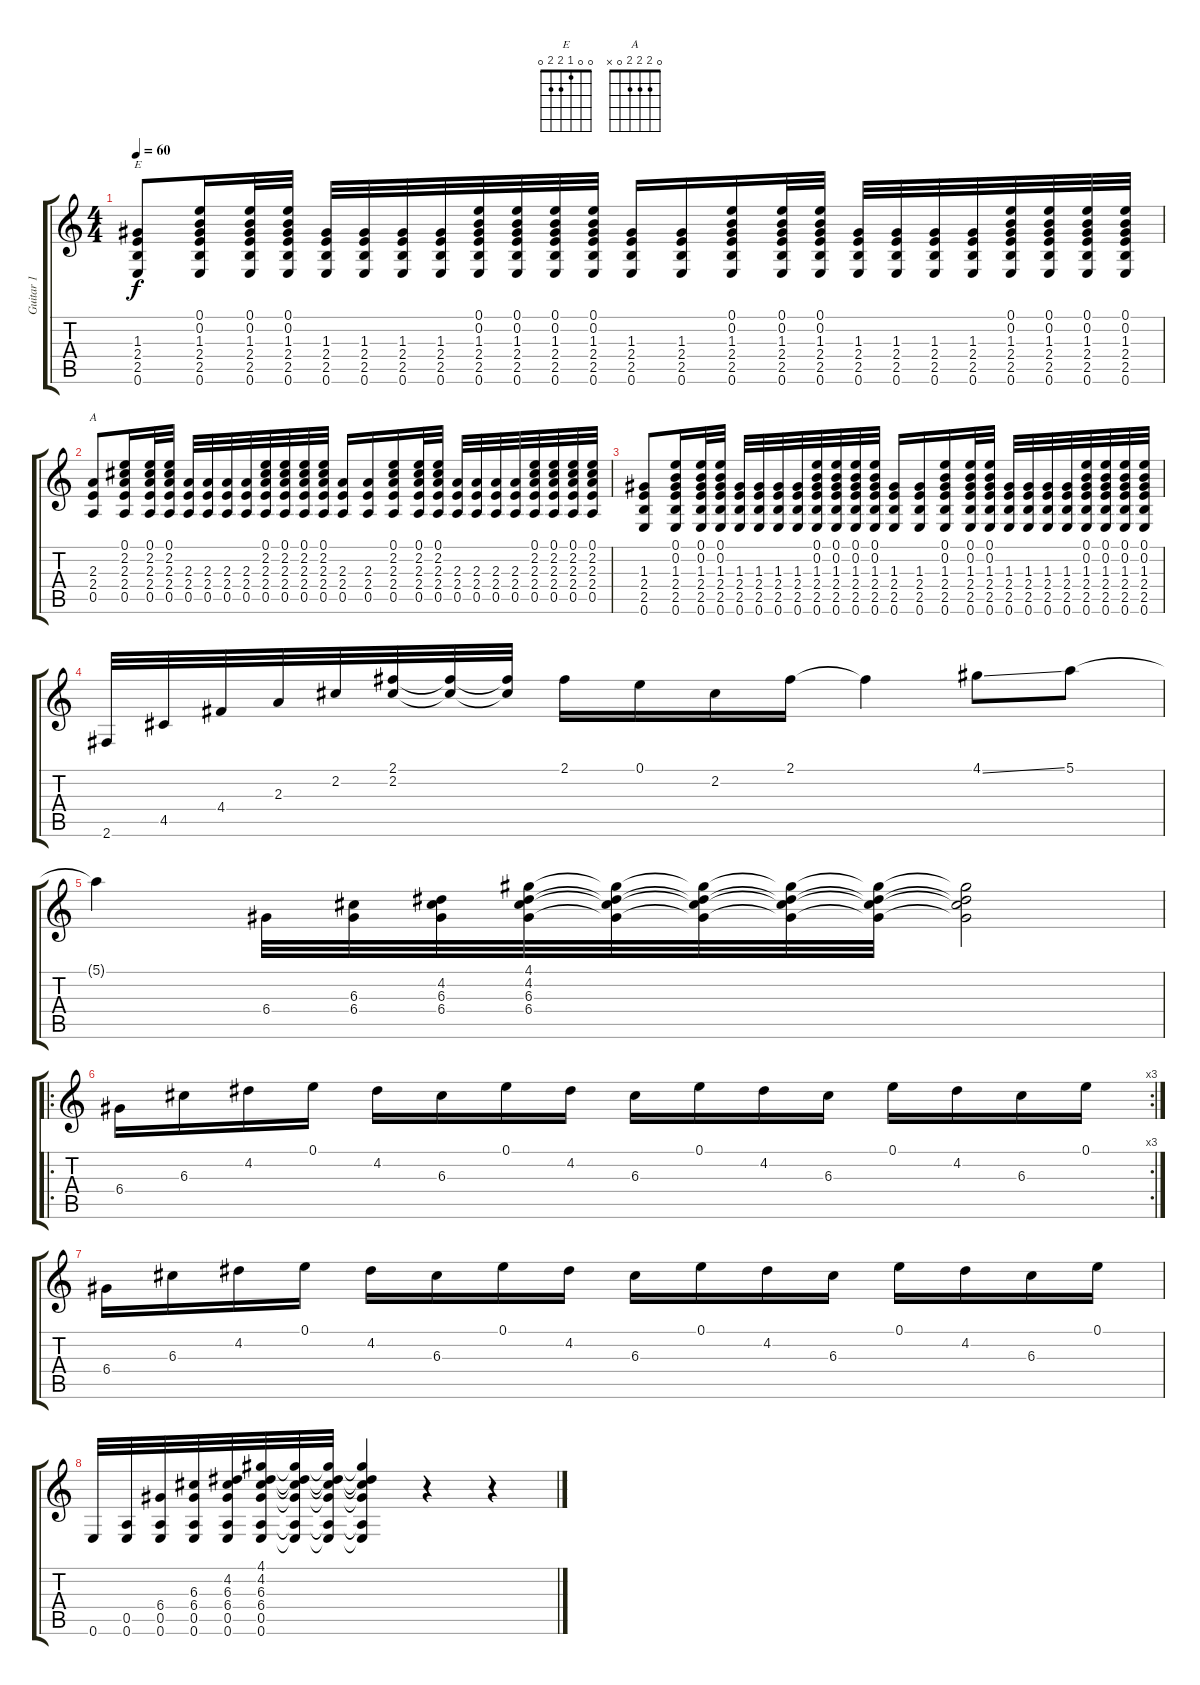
\track ("Guitar 1" "Guitar 1") {instrument acousticguitarnylon}
\staff {score tabs}
\tuning (E4 B3 G3 D3 A2 E2) {hide}
\chord ("E" 0 0 1 2 2 0)
\chord ("A" 0 2 2 2 0 x)
\ts (4 4)
\tempo 60
\clef g2
\ks c
(1.3 2.4 2.5 0.6).8{ch "E" dy f} (0.1 0.2 1.3 2.4 2.5 0.6).16 (0.1 0.2 1.3 2.4 2.5 0.6).32 (0.1 0.2 1.3 2.4 2.5 0.6).32 (1.3 2.4 2.5 0.6).32 (1.3 2.4 2.5 0.6).32 (1.3 2.4 2.5 0.6).32 (1.3 2.4 2.5 0.6).32 (0.1 0.2 1.3 2.4 2.5 0.6).32 (0.1 0.2 1.3 2.4 2.5 0.6).32 (0.1 0.2 1.3 2.4 2.5 0.6).32 (0.1 0.2 1.3 2.4 2.5 0.6).32 (1.3 2.4 2.5 0.6).16 (1.3 2.4 2.5 0.6).16 (0.1 0.2 1.3 2.4 2.5 0.6).16 (0.1 0.2 1.3 2.4 2.5 0.6).32 (0.1 0.2 1.3 2.4 2.5 0.6).32 (1.3 2.4 2.5 0.6).32 (1.3 2.4 2.5 0.6).32 (1.3 2.4 2.5 0.6).32 (1.3 2.4 2.5 0.6).32 (0.1 0.2 1.3 2.4 2.5 0.6).32 (0.1 0.2 1.3 2.4 2.5 0.6).32 (0.1 0.2 1.3 2.4 2.5 0.6).32 (0.1 0.2 1.3 2.4 2.5 0.6).32 |
(2.3 2.4 0.5).8{ch "A"} (0.1 2.2 2.3 2.4 0.5).16 (0.1 2.2 2.3 2.4 0.5).32 (0.1 2.2 2.3 2.4 0.5).32 (2.3 2.4 0.5).32 (2.3 2.4 0.5).32 (2.3 2.4 0.5).32 (2.3 2.4 0.5).32 (0.1 2.2 2.3 2.4 0.5).32 (0.1 2.2 2.3 2.4 0.5).32 (0.1 2.2 2.3 2.4 0.5).32 (0.1 2.2 2.3 2.4 0.5).32 (2.3 2.4 0.5).16 (2.3 2.4 0.5).16 (0.1 2.2 2.3 2.4 0.5).16 (0.1 2.2 2.3 2.4 0.5).32 (0.1 2.2 2.3 2.4 0.5).32 (2.3 2.4 0.5).32 (2.3 2.4 0.5).32 (2.3 2.4 0.5).32 (2.3 2.4 0.5).32 (0.1 2.2 2.3 2.4 0.5).32 (0.1 2.2 2.3 2.4 0.5).32 (0.1 2.2 2.3 2.4 0.5).32 (0.1 2.2 2.3 2.4 0.5).32 |
(1.3 2.4 2.5 0.6).8 (0.1 0.2 1.3 2.4 2.5 0.6).16 (0.1 0.2 1.3 2.4 2.5 0.6).32 (0.1 0.2 1.3 2.4 2.5 0.6).32 (1.3 2.4 2.5 0.6).32 (1.3 2.4 2.5 0.6).32 (1.3 2.4 2.5 0.6).32 (1.3 2.4 2.5 0.6).32 (0.1 0.2 1.3 2.4 2.5 0.6).32 (0.1 0.2 1.3 2.4 2.5 0.6).32 (0.1 0.2 1.3 2.4 2.5 0.6).32 (0.1 0.2 1.3 2.4 2.5 0.6).32 (1.3 2.4 2.5 0.6).16 (1.3 2.4 2.5 0.6).16 (0.1 0.2 1.3 2.4 2.5 0.6).16 (0.1 0.2 1.3 2.4 2.5 0.6).32 (0.1 0.2 1.3 2.4 2.5 0.6).32 (1.3 2.4 2.5 0.6).32 (1.3 2.4 2.5 0.6).32 (1.3 2.4 2.5 0.6).32 (1.3 2.4 2.5 0.6).32 (0.1 0.2 1.3 2.4 2.5 0.6).32 (0.1 0.2 1.3 2.4 2.5 0.6).32 (0.1 0.2 1.3 2.4 2.5 0.6).32 (0.1 0.2 1.3 2.4 2.5 0.6).32 |
2.6.32 4.5.32 4.4.32 2.3.32 2.2.32 (2.1 2.2).32 (2.1{t} 2.2{t}).32 (2.1{t} 2.2{t}).32 2.1.16 0.1.16 2.2.16 2.1.16 2.1{t}.4 4.1{ss}.8 5.1.8 |
5.1{t}.4 6.4.32 (6.3 6.4).32 (4.2 6.3 6.4).32 (4.1 4.2 6.3 6.4).32 (4.1{t} 4.2{t} 6.3{t} 6.4{t}).32 (4.1{t} 4.2{t} 6.3{t} 6.4{t}).32 (4.1{t} 4.2{t} 6.3{t} 6.4{t}).32 (4.1{t} 4.2{t} 6.3{t} 6.4{t}).32 (4.1{t} 4.2{t} 6.3{t} 6.4{t}).2 |
\ro
\rc 3
6.4.16 6.3.16 4.2.16 0.1.16 4.2.16 6.3.16 0.1.16 4.2.16 6.3.16 0.1.16 4.2.16 6.3.16 0.1.16 4.2.16 6.3.16 0.1.16 |
6.4.16 6.3.16 4.2.16 0.1.16 4.2.16 6.3.16 0.1.16 4.2.16 6.3.16 0.1.16 4.2.16 6.3.16 0.1.16 4.2.16 6.3.16 0.1.16 |
0.6.32 (0.5 0.6).32 (6.4 0.5 0.6).32 (6.3 6.4 0.5 0.6).32 (4.2 6.3 6.4 0.5 0.6).32 (4.1 4.2 6.3 6.4 0.5 0.6).32 (4.1{t} 4.2{t} 6.3{t} 6.4{t} 0.5{t} 0.6{t}).32 (4.1{t} 4.2{t} 6.3{t} 6.4{t} 0.5{t} 0.6{t}).32 (4.1{t} 4.2{t} 6.3{t} 6.4{t} 0.5{t} 0.6{t}).4 r.4 r.4
